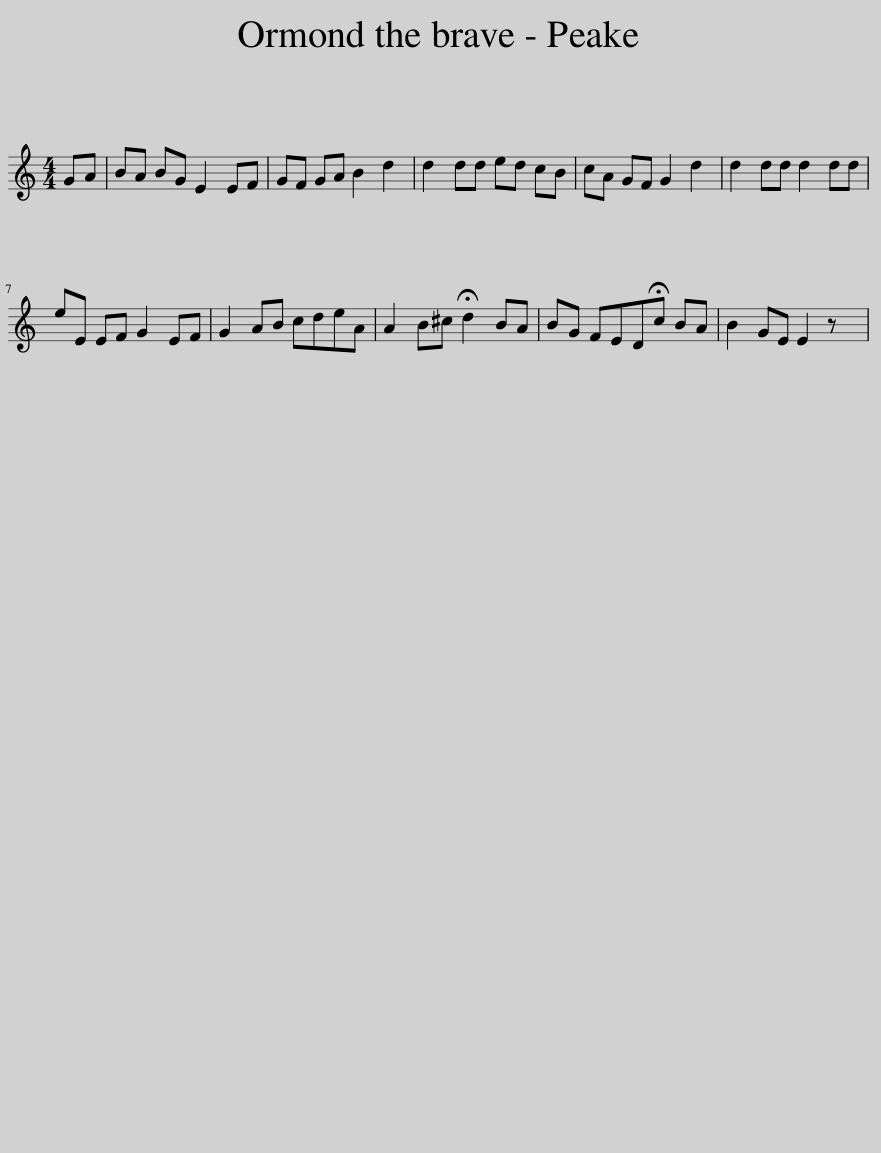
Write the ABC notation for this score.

X:1
L:1/8
M:4/4
I:linebreak $
K:C
V:1 treble
V:1
 GA | BA BG E2 EF | GF GA B2 d2 | d2 dd ed cB | cA GF G2 d2 | %5
 d2 dd d2 dd |$ eE EF G2 EF | G2 AB cdeA | A2 B^c !fermata!d2 BA | BG FED!fermata!c BA | %10
 B2 GE E2 z x | %11
